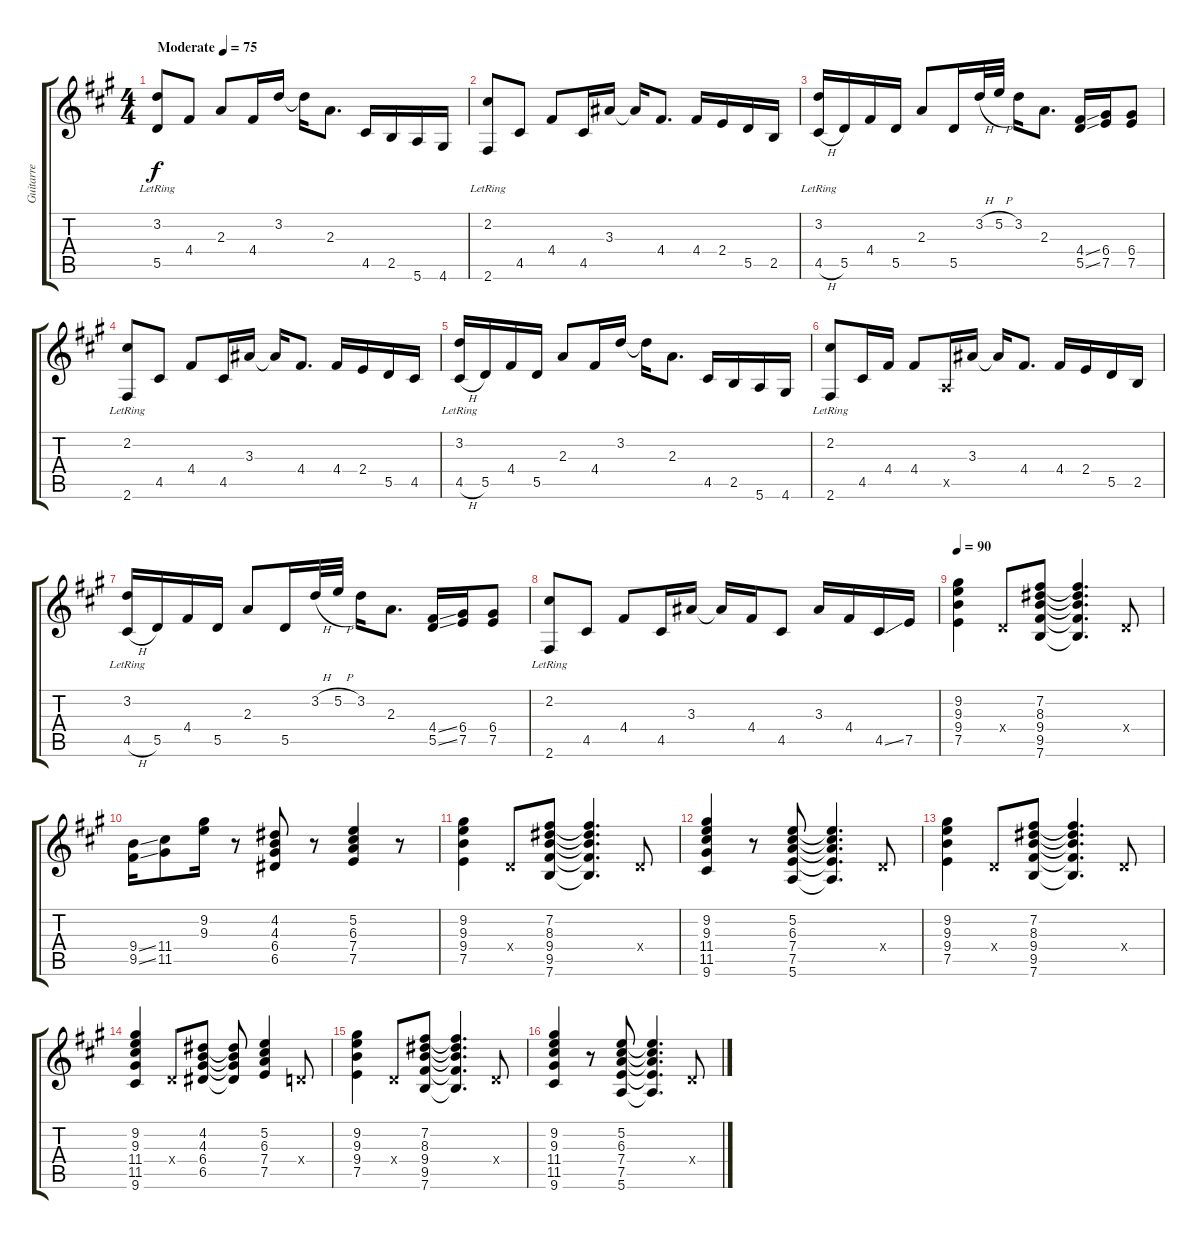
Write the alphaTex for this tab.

\track ("Guitarre" "Guitarre") {instrument acousticguitarsteel}
\staff {score tabs}
\tuning (E4 B3 G3 D3 A2 E2) {hide}
\ts (4 4)
\tempo (75 "Moderate")
\clef g2
\ks a
(3.2{lr} 5.5).8{dy f instrument acousticguitarsteel} 4.4.8 2.3.8 4.4.16 3.2.16 3.2{t}.16 2.3.8{d} 4.5.16 2.5.16 5.6.16 4.6.16 |
(2.2{lr} 2.6).8 4.5.8 4.4.8 4.5.16 3.3.16 3.3{t}.16 4.4.8{d} 4.4.16 2.4.16 5.5.16 2.5.16 |
(3.2{lr} 4.5{h}).16 5.5.16 4.4.16 5.5.16 2.3.8 5.5.16 3.2{h}.32 5.2{h}.32 3.2.16 2.3.8{d} (4.4{ss} 5.5{ss}).16 (6.4 7.5).16 (6.4 7.5).8 |
(2.2{lr} 2.6).8 4.5.8 4.4.8 4.5.16 3.3.16 3.3{t}.16 4.4.8{d} 4.4.16 2.4.16 5.5.16 4.5.16 |
(3.2{lr} 4.5{h}).16 5.5.16 4.4.16 5.5.16 2.3.8 4.4.16 3.2.16 3.2{t}.16 2.3.8{d} 4.5.16 2.5.16 5.6.16 4.6.16 |
(2.2{lr} 2.6).8 4.5.16 4.4.16 4.4.8 0.5{x}.16 3.3.16 3.3{t}.16 4.4.8{d} 4.4.16 2.4.16 5.5.16 2.5.16 |
(3.2{lr} 4.5{h}).16 5.5.16 4.4.16 5.5.16 2.3.8 5.5.16 3.2{h}.32 5.2{h}.32 3.2.16 2.3.8{d} (4.4{ss} 5.5{ss}).16 (6.4 7.5).16 (6.4 7.5).8 |
(2.2{lr} 2.6).8 4.5.8 4.4.8 4.5.16 3.3.16 3.3{t}.16 4.4.16 4.5.8 3.3.16 4.4.16 4.5{ss}.16 7.5.16 |
\tempo 90
(9.2 9.3 9.4 7.5).4{instrument acousticguitarsteel} 0.4{x}.8 (7.2 8.3 9.4 9.5 7.6).8 (7.2{t} 8.3{t} 9.4{t} 9.5{t} 7.6{t}).4{d} 0.4{x}.8 |
(9.4{ss} 9.5{ss}).16 (11.4 11.5).8 (9.2 9.3).16 r.8 (4.2 4.3 6.4 6.5).8 r.8 (5.2 6.3 7.4 7.5).4 r.8 |
(9.2 9.3 9.4 7.5).4 0.4{x}.8 (7.2 8.3 9.4 9.5 7.6).8 (7.2{t} 8.3{t} 9.4{t} 9.5{t} 7.6{t}).4{d} 0.4{x}.8 |
(9.2 9.3 11.4 11.5 9.6).4 r.8 (5.2 6.3 7.4 7.5 5.6).8 (5.2{t} 6.3{t} 7.4{t} 7.5{t} 5.6{t}).4{d} 0.4{x}.8 |
(9.2 9.3 9.4 7.5).4 0.4{x}.8 (7.2 8.3 9.4 9.5 7.6).8 (7.2{t} 8.3{t} 9.4{t} 9.5{t} 7.6{t}).4{d} 0.4{x}.8 |
(9.2 9.3 11.4 11.5 9.6).4 0.4{x}.8 (4.2 4.3 6.4 6.5).8 (4.2{t} 4.3{t} 6.4{t} 6.5{t}).8 (5.2 6.3 7.4 7.5).4 0.4{x}.8 |
(9.2 9.3 9.4 7.5).4 0.4{x}.8 (7.2 8.3 9.4 9.5 7.6).8 (7.2{t} 8.3{t} 9.4{t} 9.5{t} 7.6{t}).4{d} 0.4{x}.8 |
(9.2 9.3 11.4 11.5 9.6).4 r.8 (5.2 6.3 7.4 7.5 5.6).8 (5.2{t} 6.3{t} 7.4{t} 7.5{t} 5.6{t}).4{d} 0.4{x}.8
